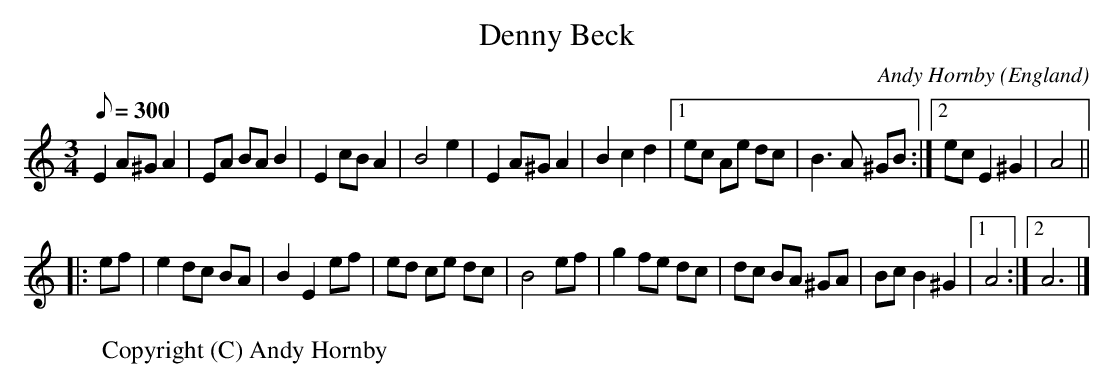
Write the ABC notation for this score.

X:1
T:Denny Beck
O:England
M:3/4
Q:1/8=300
C:Andy Hornby
K:Am
E2 A^G A2| EA BA B2| E2 cB A2| B4 e2|\
E2 A^G A2| B2 c2 d2\
|1 ec Ae dc|B3A ^GB :|2 ec E2 ^G2|A4 ||
|:ef|\
e2 dc BA| B2E2 ef| ed ce dc|B4 ef|\
g2 fe dc| dc BA ^GA| Bc B2^G2|1A4 :|2 A6 |]
W:Copyright (C) Andy Hornby
